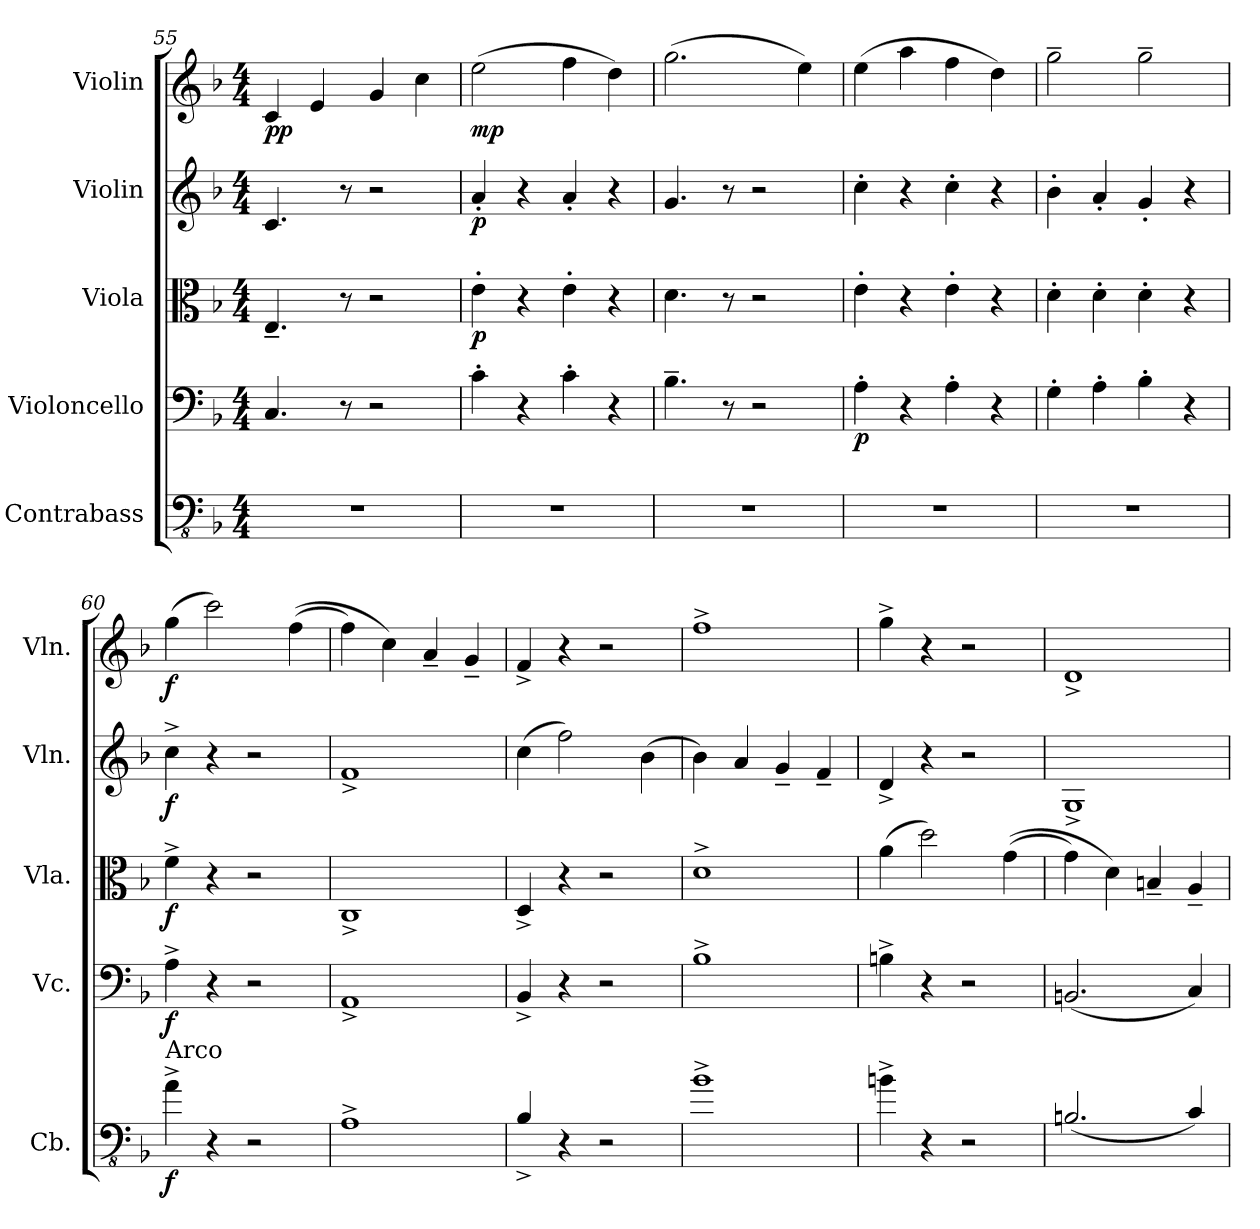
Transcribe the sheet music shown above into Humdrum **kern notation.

**kern	**dynam	**kern	**dynam	**kern	**dynam	**kern	**dynam	**kern	**dynam
*part5	*part5	*part4	*part4	*part3	*part3	*part2	*part2	*part1	*part1
*staff5	*staff5	*staff4	*staff4	*staff3	*staff3	*staff2	*staff2	*staff1	*staff1
*I"Contrabass	*	*I"Violoncello	*	*I"Viola	*	*I"Violin	*	*I"Violin	*
*I'Cb.	*	*I'Vc.	*	*I'Vla.	*	*I'Vln.	*	*I'Vln.	*
*clefFv4	*	*clefF4	*	*clefC3	*	*clefG2	*	*clefG2	*
*ITrd7c12	*	*	*	*	*	*	*	*	*
*k[b-]	*	*k[b-]	*	*k[b-]	*	*k[b-]	*	*k[b-]	*
*M4/4	*	*M4/4	*	*M4/4	*	*M4/4	*	*M4/4	*
=55	=55	=55	=55	=55	=55	=55	=55	=55	=55
!	!	!	!	!	!	!	!	!	!LO:DY:b
1r	.	4.C/	.	4.E~/	.	4.c/	.	4c/	pp
.	.	.	.	.	.	.	.	4e/	.
.	.	8r	.	8r	.	8r	.	.	.
.	.	2r	.	2r	.	2r	.	4g/	.
.	.	.	.	.	.	.	.	4cc\	.
=56	=56	=56	=56	=56	=56	=56	=56	=56	=56
!	!	!	!	!	!LO:DY:b	!	!LO:DY:b	!	!LO:DY:b
1r	.	4c'\	.	4e'\	p	4a'/	p	(2ee\	mp
.	.	4r	.	4r	.	4r	.	.	.
.	.	4c'\	.	4e'\	.	4a'/	.	4ff\	.
.	.	4r	.	4r	.	4r	.	4dd\)	.
=57	=57	=57	=57	=57	=57	=57	=57	=57	=57
1r	.	4.B-~\	.	4.d\	.	4.g/	.	(2.gg\	.
.	.	8r	.	8r	.	8r	.	.	.
.	.	2r	.	2r	.	2r	.	.	.
.	.	.	.	.	.	.	.	4ee\)	.
=58	=58	=58	=58	=58	=58	=58	=58	=58	=58
!	!	!	!LO:DY:b	!	!	!	!	!	!
1r	.	4A'\	p	4e'\	.	4cc'\	.	(4ee\	.
.	.	4r	.	4r	.	4r	.	4aa\	.
.	.	4A'\	.	4e'\	.	4cc'\	.	4ff\	.
.	.	4r	.	4r	.	4r	.	4dd\)	.
=59	=59	=59	=59	=59	=59	=59	=59	=59	=59
1r	.	4G'\	.	4d'\	.	4b-'\	.	2gg~\	.
.	.	4A'\	.	4d'\	.	4a'/	.	.	.
.	.	4B-'\	.	4d'\	.	4g'/	.	2gg~\	.
.	.	4r	.	4r	.	4r	.	.	.
=60	=60	=60	=60	=60	=60	=60	=60	=60	=60
!LO:TX:a:t=Arco	!	!	!	!	!	!	!	!	!
!	!LO:DY:b	!	!LO:DY:b	!	!LO:DY:b	!	!LO:DY:b	!	!LO:DY:b
4AA^\	f	4A^\	f	4f^\	f	4cc^\	f	(4gg\	f
4r	.	4r	.	4r	.	4r	.	2ccc\)	.
2r	.	2r	.	2r	.	2r	.	.	.
.	.	.	.	.	.	.	.	((4ff\	.
=61	=61	=61	=61	=61	=61	=61	=61	=61	=61
1AAA^	.	1AA^	.	1C^	.	1f^	.	4ff\)	.
.	.	.	.	.	.	.	.	4cc\)	.
.	.	.	.	.	.	.	.	4a~/	.
.	.	.	.	.	.	.	.	4g~/	.
=62	=62	=62	=62	=62	=62	=62	=62	=62	=62
4BBB-^/	.	4BB-^/	.	4D^/	.	(4cc\	.	4f^/	.
4r	.	4r	.	4r	.	2ff\)	.	4r	.
2r	.	2r	.	2r	.	.	.	2r	.
.	.	.	.	.	.	(4b-\	.	.	.
!!LO:LB:g=z
=63	=63	=63	=63	=63	=63	=63	=63	=63	=63
1BB-^	.	1B-^	.	1d^	.	4b-\)	.	1ff^	.
.	.	.	.	.	.	4a/	.	.	.
.	.	.	.	.	.	4g~/	.	.	.
.	.	.	.	.	.	4f~/	.	.	.
=64	=64	=64	=64	=64	=64	=64	=64	=64	=64
4BBn^\	.	4Bn^\	.	(4a\	.	4d^/	.	4gg^\	.
4r	.	4r	.	2dd\)	.	4r	.	4r	.
2r	.	2r	.	.	.	2r	.	2r	.
.	.	.	.	((4g\	.	.	.	.	.
=65	=65	=65	=65	=65	=65	=65	=65	=65	=65
(2.BBBn/	.	(2.BBn/	.	4g\)	.	1G^	.	1d^	.
.	.	.	.	4d\)	.	.	.	.	.
.	.	.	.	4Bn~/	.	.	.	.	.
4CC/)	.	4C/)	.	4A~/	.	.	.	.	.
=	=	=	=	=	=	=	=	=	=
*-	*-	*-	*-	*-	*-	*-	*-	*-	*-
